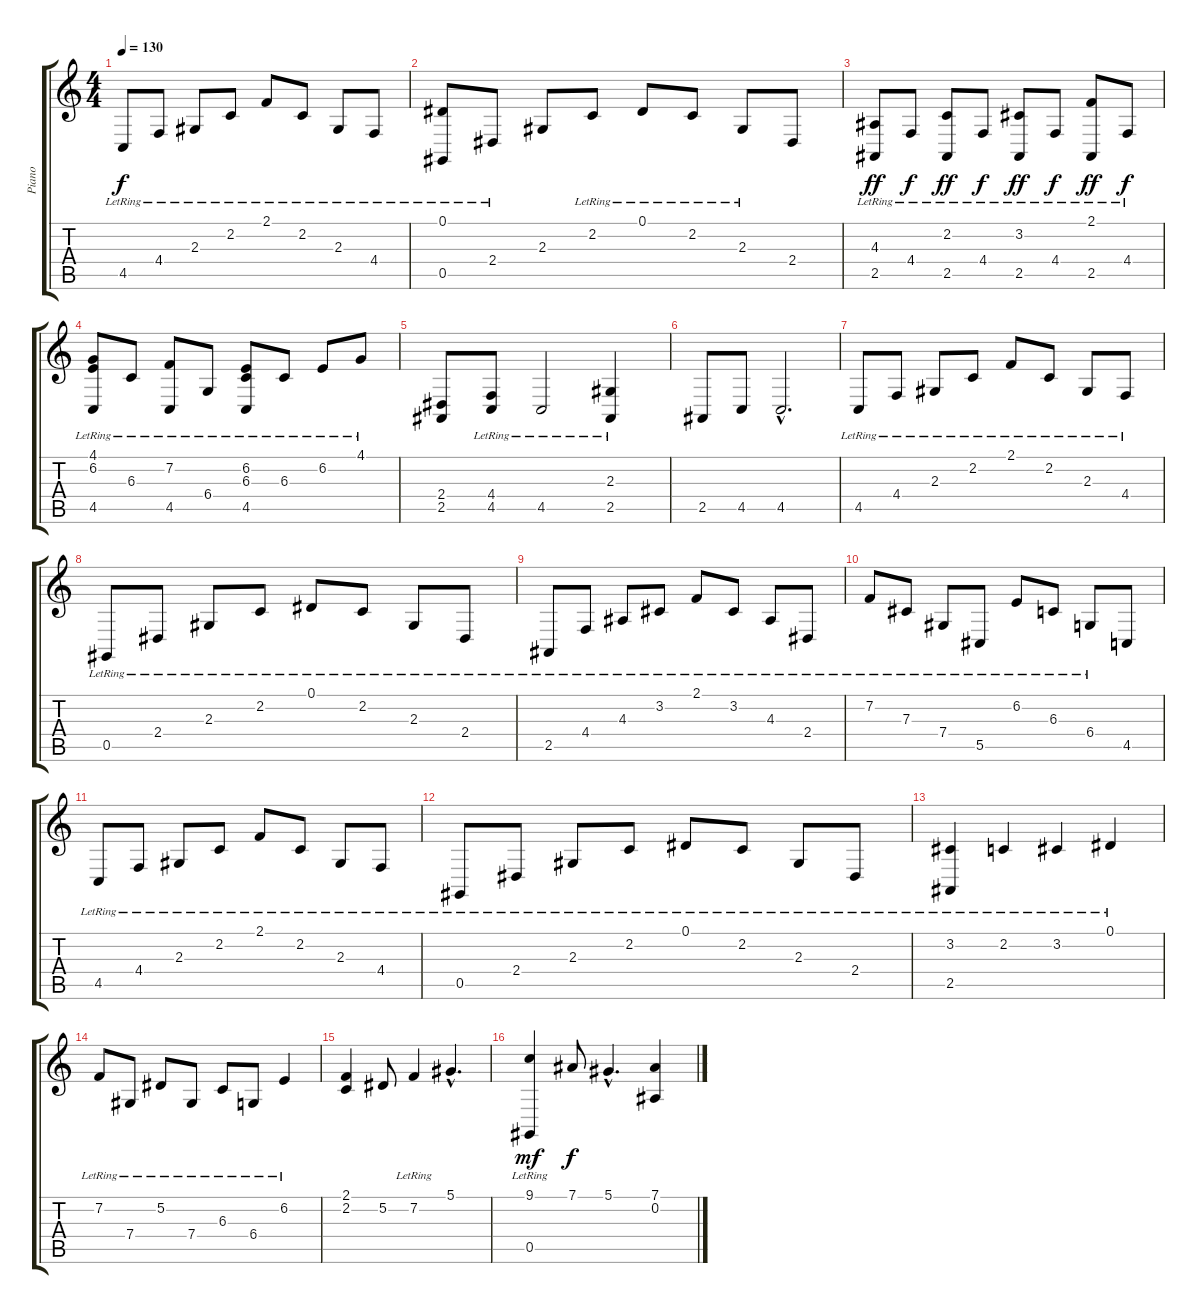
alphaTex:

\track ("Piano" "Piano") {instrument brightacousticpiano}
\staff {score tabs}
\tuning (Eb4 Bb3 Gb3 Db3 Ab2 Eb2) {hide}
\ts (4 4)
\tempo 130
\clef g2
\ks c
4.5{lr}.8{dy f volume 13} 4.4{lr}.8 2.3{lr}.8 2.2{lr}.8 2.1{lr}.8 2.2{lr}.8 2.3{lr}.8 4.4{lr}.8 |
(0.1{lr} 0.5{lr}).8 2.4{lr}.8 2.3.8 2.2{lr}.8 0.1{lr}.8 2.2{lr}.8 2.3{lr}.8 2.4.8 |
(4.3{lr} 2.5{lr}).8{dy ff} 4.4{lr}.8{dy f} (2.2{lr} 2.5{lr}).8{dy ff} 4.4{lr}.8{dy f} (3.2{lr} 2.5{lr}).8{dy ff} 4.4{lr}.8{dy f} (2.1{lr} 2.5{lr}).8{dy ff} 4.4{lr}.8{dy f} |
(4.1{lr} 6.2{lr} 4.5{lr}).8 6.3{lr}.8 (7.2{lr} 4.5{lr}).8 6.4{lr}.8 (6.2{lr} 6.3 4.5{lr}).8 6.3{lr}.8 6.2{lr}.8 4.1{lr}.8 |
(2.4 2.5).8 (4.4{lr} 4.5{lr}).8 4.5{lr}.2 (2.3{lr} 2.5).4 |
2.5.8 4.5.8 4.5{hac}.2{d} |
4.5{lr}.8{volume 13} 4.4{lr}.8 2.3{lr}.8 2.2{lr}.8 2.1{lr}.8 2.2{lr}.8 2.3{lr}.8 4.4{lr}.8 |
0.5{lr}.8 2.4{lr}.8 2.3{lr}.8 2.2{lr}.8 0.1{lr}.8 2.2{lr}.8 2.3{lr}.8 2.4{lr}.8 |
2.5{lr}.8 4.4{lr}.8 4.3{lr}.8 3.2{lr}.8 2.1{lr}.8 3.2{lr}.8 4.3{lr}.8 2.4{lr}.8 |
7.2{lr}.8 7.3{lr}.8 7.4{lr}.8 5.5{lr}.8 6.2{lr}.8 6.3{lr}.8 6.4{lr}.8 4.5.8 |
4.5{lr}.8{volume 13} 4.4{lr}.8 2.3{lr}.8 2.2{lr}.8 2.1{lr}.8 2.2{lr}.8 2.3{lr}.8 4.4{lr}.8 |
0.5{lr}.8 2.4{lr}.8 2.3{lr}.8 2.2{lr}.8 0.1{lr}.8 2.2{lr}.8 2.3{lr}.8 2.4{lr}.8 |
(3.2{lr} 2.5{lr}).4 2.2{lr}.4 3.2{lr}.4 0.1{lr}.4 |
7.2{lr}.8 7.4{lr}.8 5.2{lr}.8 7.4{lr}.8 6.3{lr}.8 6.4{lr}.8 6.2{lr}.4 |
(2.1 2.2).4{volume 15} 5.2.8 7.2{lr}.4 5.1{hac}.4{d} |
(9.1 0.5{lr}).4{dy mf} 7.1.8{dy f} 5.1{hac}.4{d} (7.1 0.2).4
